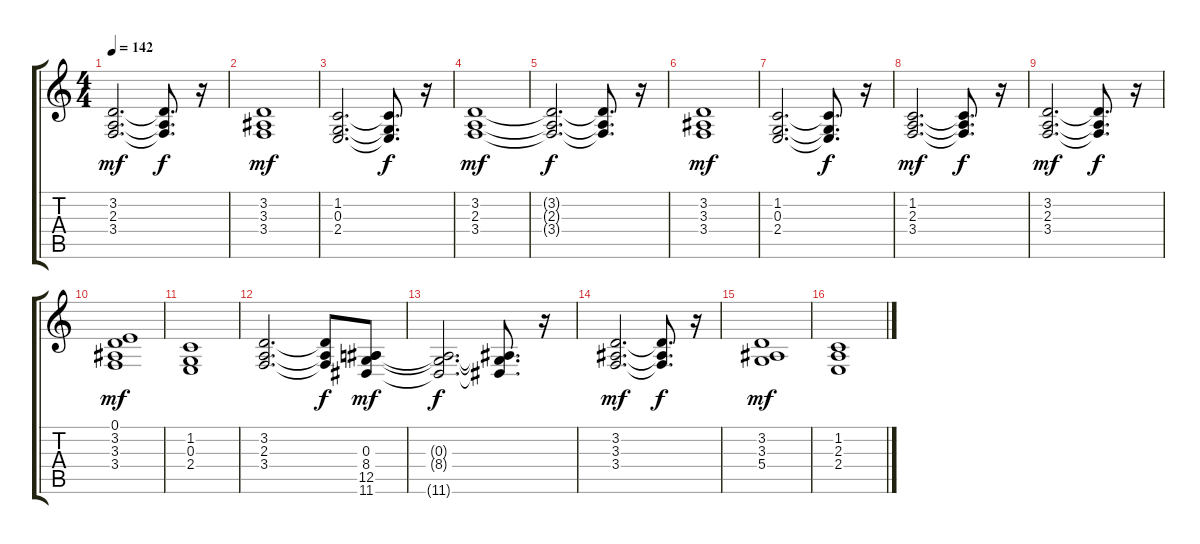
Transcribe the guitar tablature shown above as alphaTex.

\track "" {instrument stringensemble2}
\staff {score tabs}
\tuning (E4 B3 G3 D3 A2 E2) {hide}
\ts (4 4)
\tempo 142
\clef g2
\ks c
(3.2 2.3 3.4).2{d dy mf} (3.2{t} 2.3{t} 3.4{t}).8{d dy f} r.16 |
(3.2 3.3 3.4).1{dy mf} |
(1.2 0.3 2.4).2{d} (1.2{t} 0.3{t} 2.4{t}).8{d dy f} r.16 |
(3.2 2.3 3.4).1{dy mf} |
(3.2{t} 2.3{t} 3.4{t}).2{d dy f} (3.2{t} 2.3{t} 3.4{t}).8{d} r.16 |
(3.2 3.3 3.4).1{dy mf} |
(1.2 0.3 2.4).2{d} (1.2{t} 0.3{t} 2.4{t}).8{d dy f} r.16 |
(1.2 2.3 3.4).2{d dy mf} (1.2{t} 2.3{t} 3.4{t}).8{d dy f} r.16 |
(3.2 2.3 3.4).2{d dy mf} (3.2{t} 2.3{t} 3.4{t}).8{d dy f} r.16 |
(0.1 3.2 3.3 3.4).1{dy mf} |
(1.2 0.3 2.4).1 |
(3.2 2.3 3.4).2{d} (3.2{t} 2.3{t} 3.4{t}).8{dy f} (0.3 8.4 12.5 11.6).8{dy mf} |
(0.3{t} 8.4{t} 11.6{t}).2{d dy f} (0.3{t} 8.4{t} 11.6{t}).8{d} r.16 |
(3.2 3.3 3.4).2{d dy mf} (3.2{t} 3.3{t} 3.4{t}).8{d dy f} r.16 |
(3.2 3.3 5.4).1{dy mf} |
(1.2 2.3 2.4).1
